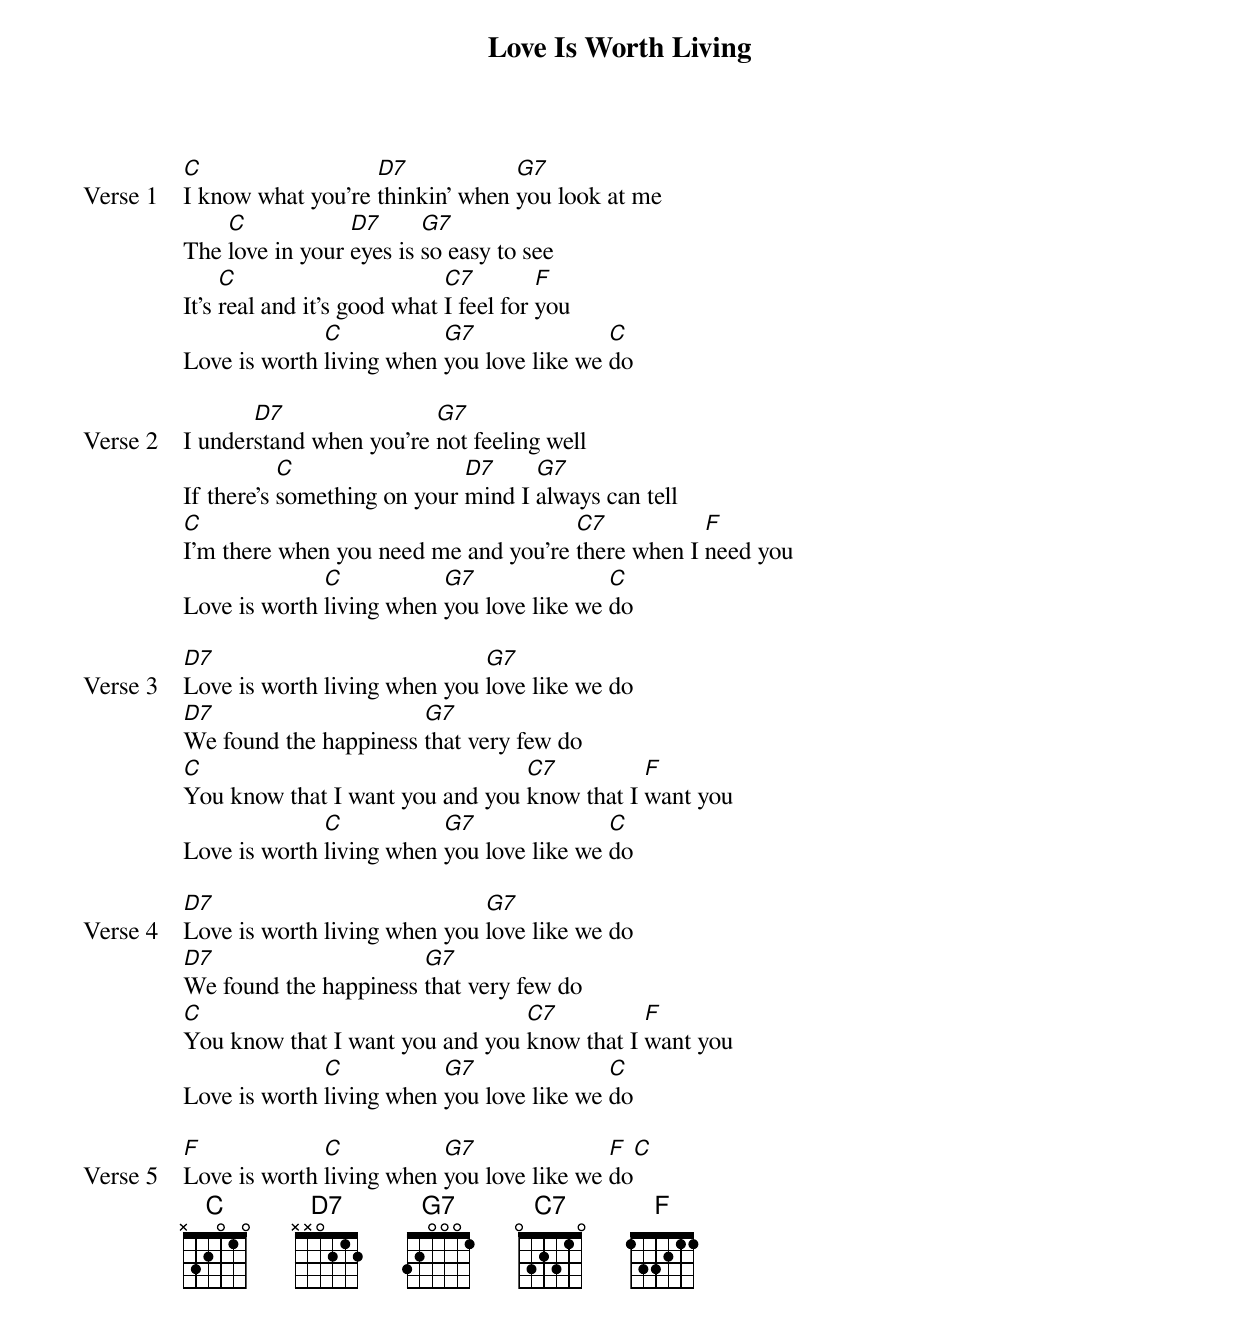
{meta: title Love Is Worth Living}
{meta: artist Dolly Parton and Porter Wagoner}
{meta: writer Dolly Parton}

{start_of_verse: Verse 1}
[C]I know what you're [D7]thinkin' when [G7]you look at me
The [C]love in your [D7]eyes is [G7]so easy to see
It's [C]real and it's good what [C7]I feel for [F]you
Love is worth [C]living when [G7]you love like we [C]do
{end_of_verse}

{start_of_verse: Verse 2}
I under[D7]stand when you're [G7]not feeling well
If there's [C]something on your [D7]mind I [G7]always can tell
[C]I'm there when you need me and you're [C7]there when I [F]need you
Love is worth [C]living when [G7]you love like we [C]do
{end_of_verse}

{start_of_verse: Verse 3}
[D7]Love is worth living when you [G7]love like we do
[D7]We found the happiness [G7]that very few do
[C]You know that I want you and you [C7]know that I [F]want you
Love is worth [C]living when [G7]you love like we [C]do
{end_of_verse}

{start_of_verse: Verse 4}
[D7]Love is worth living when you [G7]love like we do
[D7]We found the happiness [G7]that very few do
[C]You know that I want you and you [C7]know that I [F]want you
Love is worth [C]living when [G7]you love like we [C]do
{end_of_verse}

{start_of_verse: Verse 5}
[F]Love is worth [C]living when [G7]you love like we [F]do[C]
{end_of_verse}
